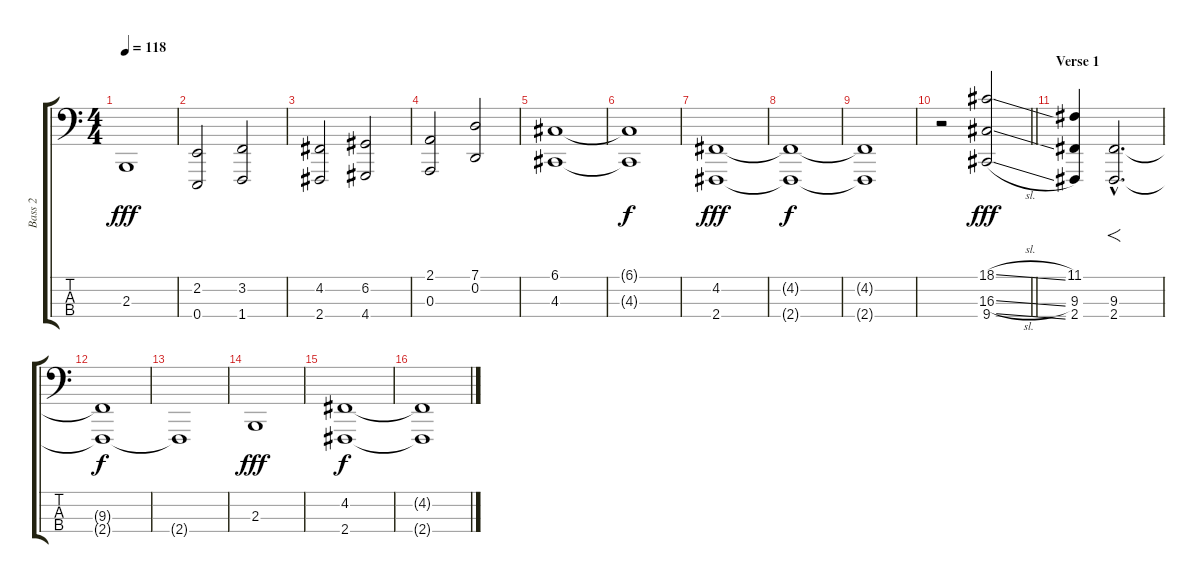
\track ("Bass 2" "Bass 2") {instrument pad3polysynth}
\staff {score tabs}
\tuning (G2 D2 A1 E1) {hide}
\ts (4 4)
\tempo 118
\clef f4
\ks c
2.3.1{dy fff} |
(2.2 0.4).2 (3.2 1.4).2 |
(4.2 2.4).2 (6.2 4.4).2 |
(2.1 0.3).2 (7.1 0.2).2 |
(6.1 4.3).1 |
(6.1{t} 4.3{t}).1{dy f} |
(4.2 2.4).1{dy fff volume 10} |
(4.2{t} 2.4{t}).1{dy f} |
(4.2{t} 2.4{t}).1 |
\barLineRight lightlight
r.2 (18.1{sl} 16.3{sl} 9.4{sl}).2{dy fff volume 16} |
\section ("" "Verse 1")
(11.1 9.3 2.4).4 (9.3{hac} 2.4{hac}).2{f d} |
(9.3{t} 2.4{t}).1{dy f} |
2.4{t}.1 |
2.3.1{dy fff} |
(4.2 2.4).1{dy f} |
(4.2{t} 2.4{t}).1
